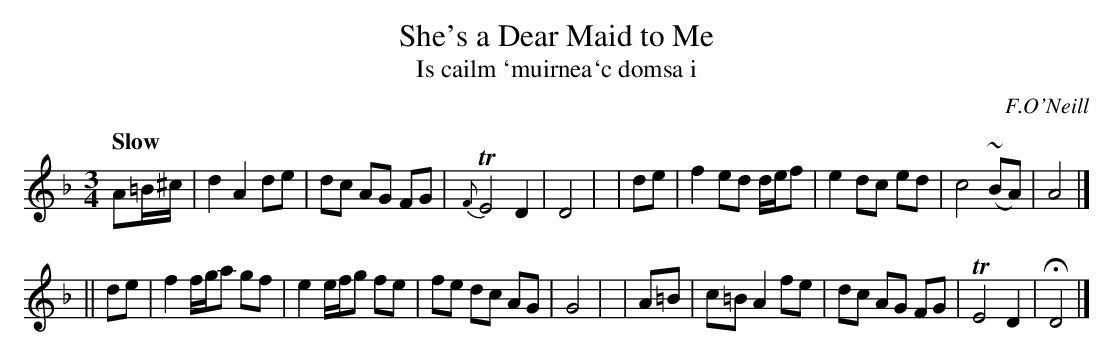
X:1
T: She's a Dear Maid to Me
T: Is cailm \`muirnea\`c domsa i
O: F.O'Neill
Q: "Slow"
M: 3/4
L: 1/8
K: Dm
A=B/^c/ | d2 A2 de | dc AG FG | {F}TE4 D2 | D4 |\
|  de | f2 ed d/e/f | e2 dc ed | c4 (~BA) | A4 |]
|| de | f2 f/g/a gf | e2 e/f/g fe | fe dc AG | G4 |\
| A=B | c=B A2 fe | dc AG FG | TE4 D2 | HD4 |]
